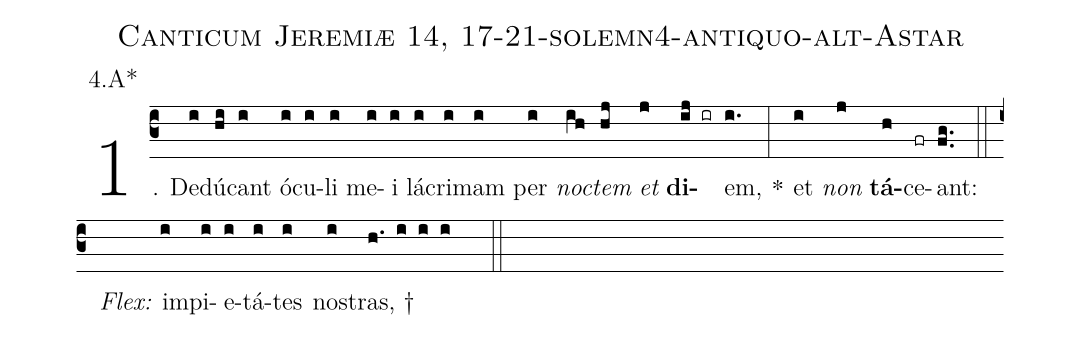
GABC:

name: Canticum Jeremiæ 14, 17-21-solemn4-antiquo-alt-Astar;
annotation: 4.A*;
%%
(c3)1. De(i)dú(hi)cant(i) ó(i)cu(i)li(i) me(i)i(i) lá(i)cri(i)mam(i) per(i) <i>noc</i>(ih)<i>tem</i>(hj) <i>et</i>(j) <b>di</b>(ij ir)em,(i.) *(:) et(i) <i>non</i>(j) <b>tá</b>(h)ce(fr)ant:(fg..) (::)
<i>Flex:</i>()  im(i)pi(i)e(i)tá(i)tes(i) nos(i)tras, †(h. i i i  ::)
